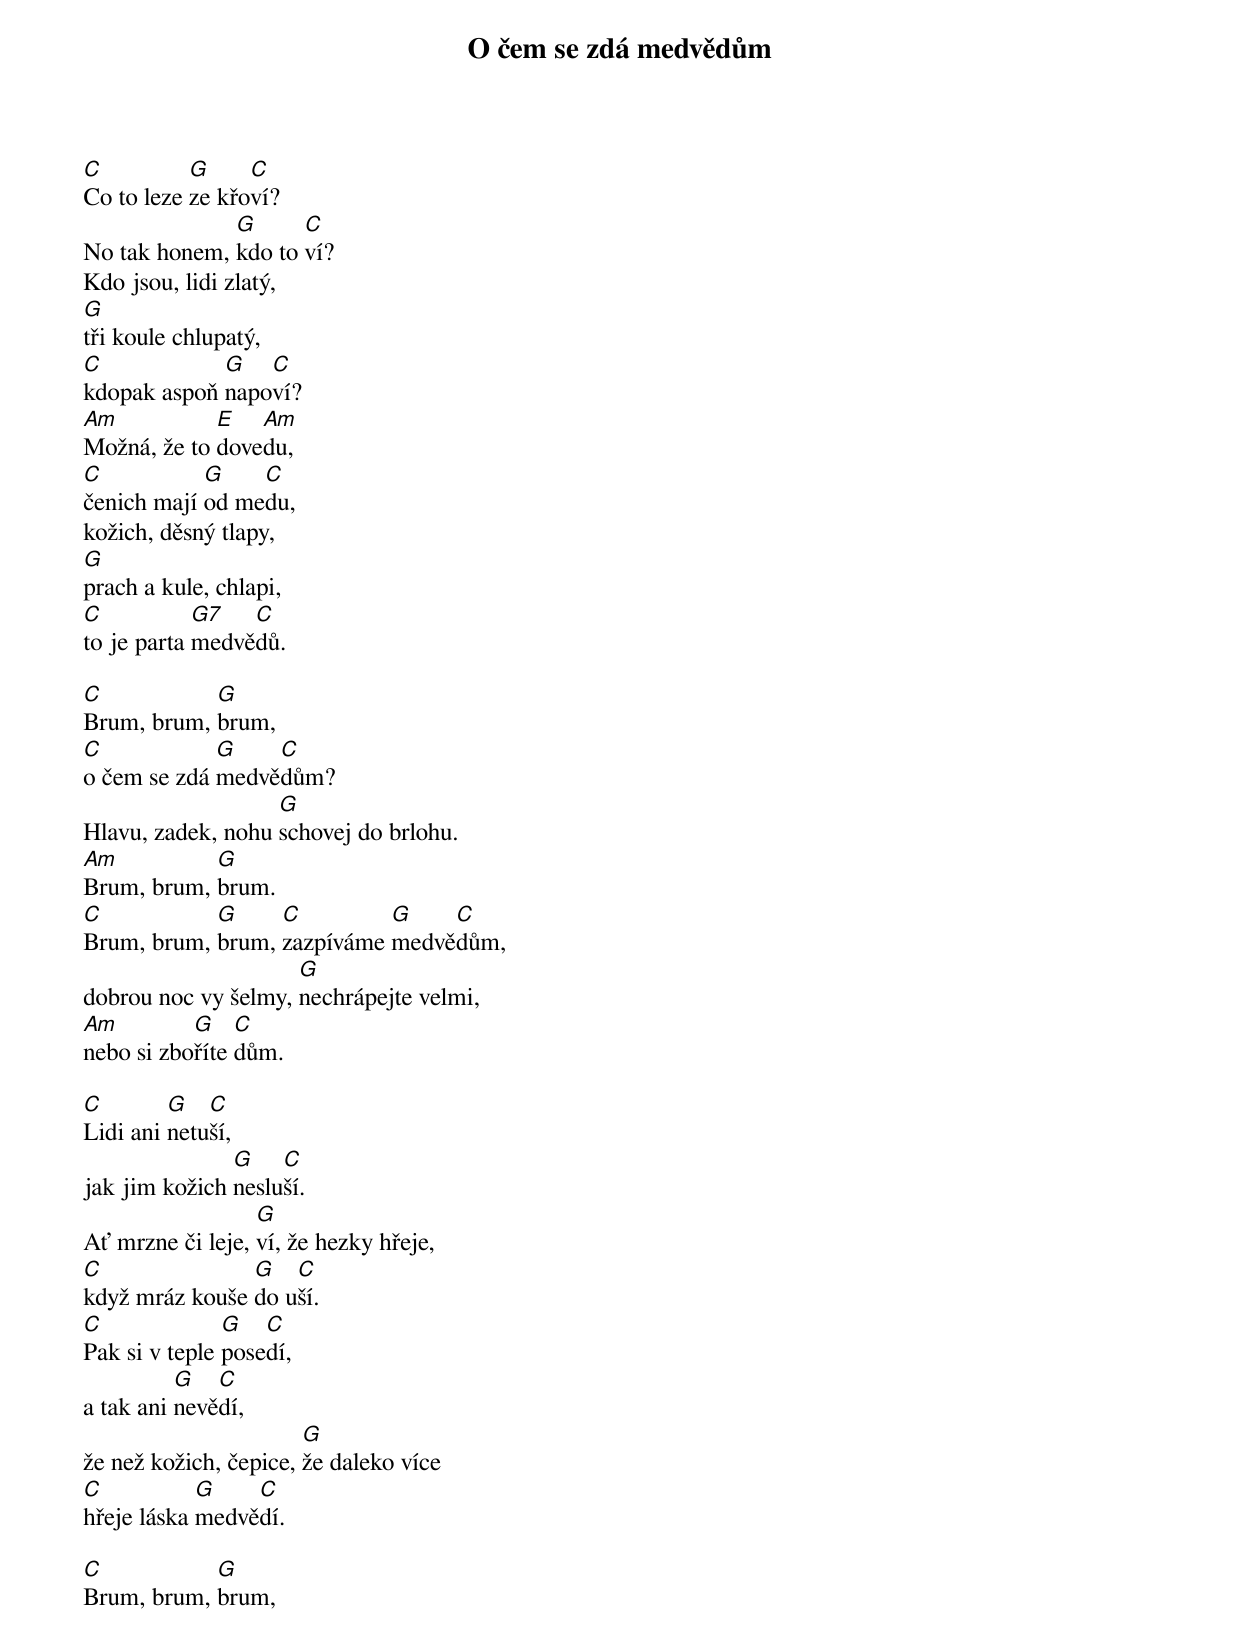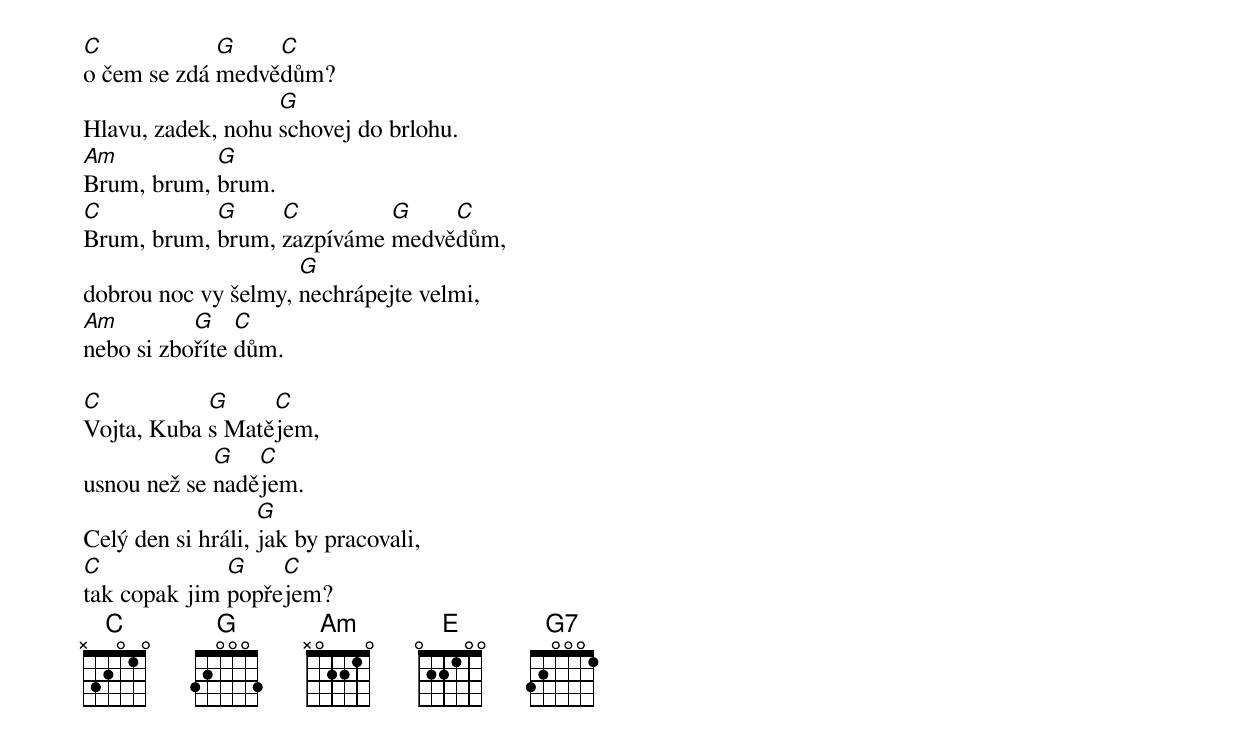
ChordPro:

{title: O čem se zdá medvědům}
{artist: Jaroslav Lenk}

[C]Co to leze [G]ze křo[C]ví?
No tak honem, [G]kdo to [C]ví?
Kdo jsou, lidi zlatý,
[G]tři koule chlupatý,
[C]kdopak aspoň [G]napo[C]ví?
[Am]Možná, že to [E]dove[Am]du,
[C]čenich mají [G]od me[C]du,
kožich, děsný tlapy,
[G]prach a kule, chlapi,
[C]to je parta [G7]medvě[C]dů.

[C]Brum, brum, [G]brum,
[C]o čem se zdá [G]medvě[C]dům?
Hlavu, zadek, nohu [G]schovej do brlohu.
[Am]Brum, brum, [G]brum.
[C]Brum, brum, [G]brum, [C]zazpíváme [G]medvě[C]dům,
dobrou noc vy šelmy, [G]nechrápejte velmi,
[Am]nebo si zbo[G]říte [C]dům.

[C]Lidi ani [G]netu[C]ší,
jak jim kožich [G]neslu[C]ší.
Ať mrzne či leje, [G]ví, že hezky hřeje,
[C]když mráz kouše [G]do u[C]ší.
[C]Pak si v teple [G]pose[C]dí,
a tak ani [G]nevě[C]dí,
že než kožich, čepice, [G]že daleko více
[C]hřeje láska [G]medvě[C]dí.

[C]Brum, brum, [G]brum,
[C]o čem se zdá [G]medvě[C]dům?
Hlavu, zadek, nohu [G]schovej do brlohu.
[Am]Brum, brum, [G]brum.
[C]Brum, brum, [G]brum, [C]zazpíváme [G]medvě[C]dům,
dobrou noc vy šelmy, [G]nechrápejte velmi,
[Am]nebo si zbo[G]říte [C]dům.

[C]Vojta, Kuba [G]s Matě[C]jem,
usnou než se [G]nadě[C]jem.
Celý den si hráli, [G]jak by pracovali,
[C]tak copak jim [G]popře[C]jem?
